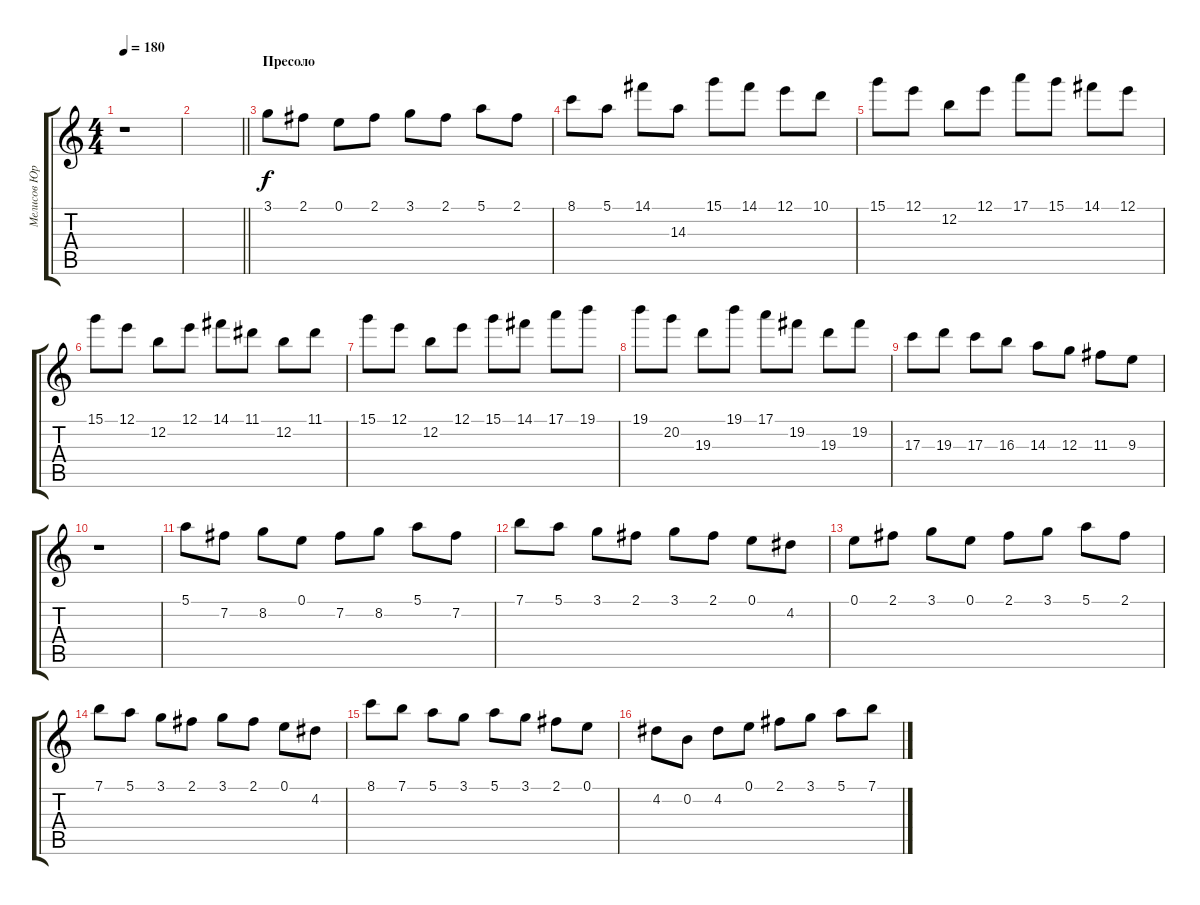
\track ("Мелисов Юрий" "Мелисов Юр") {instrument overdrivenguitar}
\staff {score tabs}
\tuning (E4 B3 G3 D3 A2 E2) {hide}
\ts (4 4)
\tempo 180
\clef g2
\ks c
r.1{dy f} |
\barLineRight lightlight
|
\section ("" "Пресоло")
3.1.8 2.1.8 0.1.8 2.1.8 3.1.8 2.1.8 5.1.8 2.1.8 |
8.1.8 5.1.8 14.1.8 14.3.8 15.1.8 14.1.8 12.1.8 10.1.8 |
15.1.8 12.1.8 12.2.8 12.1.8 17.1.8 15.1.8 14.1.8 12.1.8 |
15.1.8 12.1.8 12.2.8 12.1.8 14.1.8 11.1.8 12.2.8 11.1.8 |
15.1.8 12.1.8 12.2.8 12.1.8 15.1.8 14.1.8 17.1.8 19.1.8 |
19.1.8 20.2.8 19.3.8 19.1.8 17.1.8 19.2.8 19.3.8 19.2.8 |
17.3.8 19.3.8 17.3.8 16.3.8 14.3.8 12.3.8 11.3.8 9.3.8 |
r.1 |
5.1.8 7.2.8 8.2.8 0.1.8 7.2.8 8.2.8 5.1.8 7.2.8 |
7.1.8 5.1.8 3.1.8 2.1.8 3.1.8 2.1.8 0.1.8 4.2.8 |
0.1.8 2.1.8 3.1.8 0.1.8 2.1.8 3.1.8 5.1.8 2.1.8 |
7.1.8 5.1.8 3.1.8 2.1.8 3.1.8 2.1.8 0.1.8 4.2.8 |
8.1.8 7.1.8 5.1.8 3.1.8 5.1.8 3.1.8 2.1.8 0.1.8 |
4.2.8 0.2.8 4.2.8 0.1.8 2.1.8 3.1.8 5.1.8 7.1.8
